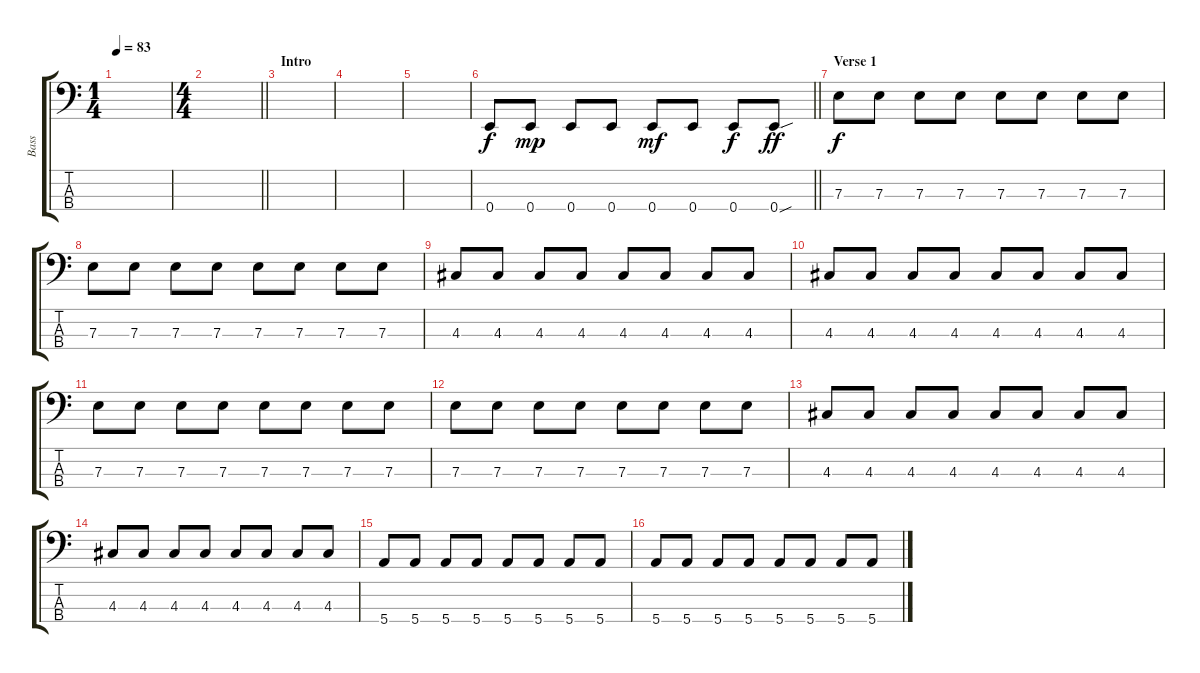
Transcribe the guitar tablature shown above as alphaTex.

\track ("Bass" "Bass") {instrument electricbassfinger}
\staff {score tabs}
\tuning (G2 D2 A1 E1) {hide}
\ts (1 4)
\tempo 83
\clef f4
\ks c
|
\ts (4 4)
\barLineRight lightlight
|
\section ("" "Intro")
|
|
|
\barLineRight lightlight
0.4.8 0.4.8{dy mp} 0.4.8 0.4.8 0.4.8{dy mf} 0.4.8 0.4.8{dy f} 0.4{sou}.8{dy ff} |
\section ("" "Verse 1")
7.3.8{dy f} 7.3.8 7.3.8 7.3.8 7.3.8 7.3.8 7.3.8 7.3.8 |
7.3.8 7.3.8 7.3.8 7.3.8 7.3.8 7.3.8 7.3.8 7.3.8 |
4.3.8 4.3.8 4.3.8 4.3.8 4.3.8 4.3.8 4.3.8 4.3.8 |
4.3.8 4.3.8 4.3.8 4.3.8 4.3.8 4.3.8 4.3.8 4.3.8 |
7.3.8 7.3.8 7.3.8 7.3.8 7.3.8 7.3.8 7.3.8 7.3.8 |
7.3.8 7.3.8 7.3.8 7.3.8 7.3.8 7.3.8 7.3.8 7.3.8 |
4.3.8 4.3.8 4.3.8 4.3.8 4.3.8 4.3.8 4.3.8 4.3.8 |
4.3.8 4.3.8 4.3.8 4.3.8 4.3.8 4.3.8 4.3.8 4.3.8 |
5.4.8 5.4.8 5.4.8 5.4.8 5.4.8 5.4.8 5.4.8 5.4.8 |
5.4.8 5.4.8 5.4.8 5.4.8 5.4.8 5.4.8 5.4.8 5.4.8
